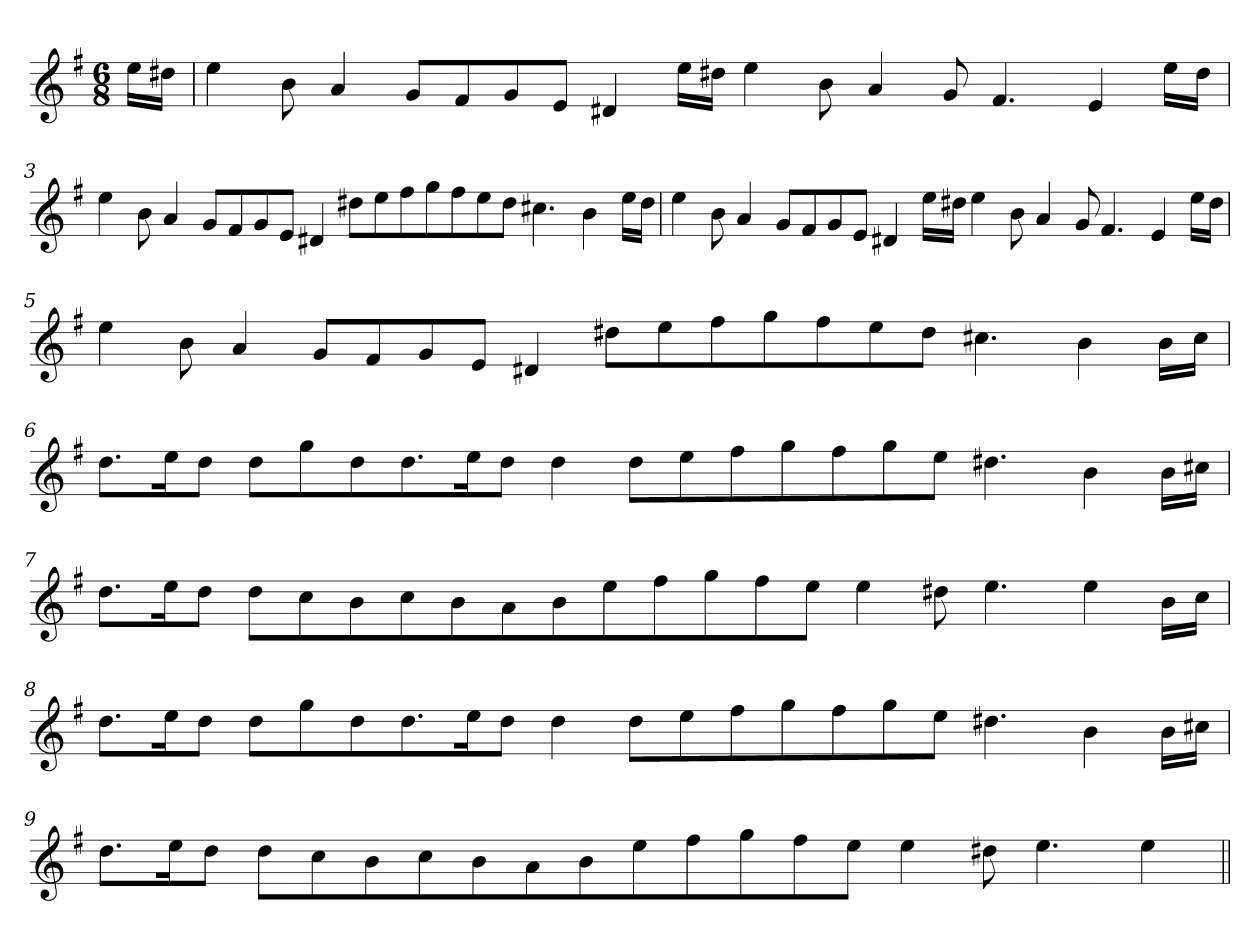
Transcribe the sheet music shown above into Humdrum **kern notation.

**kern
*part1
*staff1
*clefG2
*k[f#]
*e:
*M6/8
=1
16ee\LL
16dd#X\JJ
=2
4ee\
8b\
4a/
8g/L
8f#/
8g/
8e/J
4d#X/
16ee\LL
16dd#X\JJ
4ee\
8b\
4a/
8g/
4.f#/
4e/
16ee\LL
16dd#\JJ
!!LO:LB:g=z
=3
4ee\
8b\
4a/
8g/L
8f#/
8g/
8e/J
4d#X/
8dd#X\L
8ee\
8ff#\
8gg\
8ff#\
8ee\
8dd#\J
4.cc#X\
4b\
16ee\LL
16dd#\JJ
!!LO:LB:g=z
=4
4ee\
8b\
4a/
8g/L
8f#/
8g/
8e/J
4d#X/
16ee\LL
16dd#X\JJ
4ee\
8b\
4a/
8g/
4.f#/
4e/
16ee\LL
16dd#\JJ
!!LO:LB:g=z
=5
4ee\
8b\
4a/
8g/L
8f#/
8g/
8e/J
4d#X/
8dd#X\L
8ee\
8ff#\
8gg\
8ff#\
8ee\
8dd#\J
4.cc#X\
4b\
16b\LL
16cc#\JJ
!!LO:LB:g=z
=6
8.dd\L
16ee\K
8dd\J
8dd\L
8gg\
8dd\
8.dd\
16ee\K
8dd\J
4dd\
8dd\L
8ee\
8ff#\
8gg\
8ff#\
8gg\
8ee\J
4.dd#X\
4b\
16b\LL
16cc#X\JJ
!!LO:LB:g=z
=7
8.dd\L
16ee\K
8dd\J
8dd\L
8cc\
8b\
8cc\
8b\
8a\
8b\
8ee\
8ff#\
8gg\
8ff#\
8ee\J
4ee\
8dd#X\
4.ee\
4ee\
16b\LL
16cc\JJ
!!LO:LB:g=z
=8
8.dd\L
16ee\K
8dd\J
8dd\L
8gg\
8dd\
8.dd\
16ee\K
8dd\J
4dd\
8dd\L
8ee\
8ff#\
8gg\
8ff#\
8gg\
8ee\J
4.dd#X\
4b\
16b\LL
16cc#X\JJ
!!LO:LB:g=z
=9
8.dd\L
16ee\K
8dd\J
8dd\L
8cc\
8b\
8cc\
8b\
8a\
8b\
8ee\
8ff#\
8gg\
8ff#\
8ee\J
4ee\
8dd#X\
4.ee\
4ee\
=||
*-
